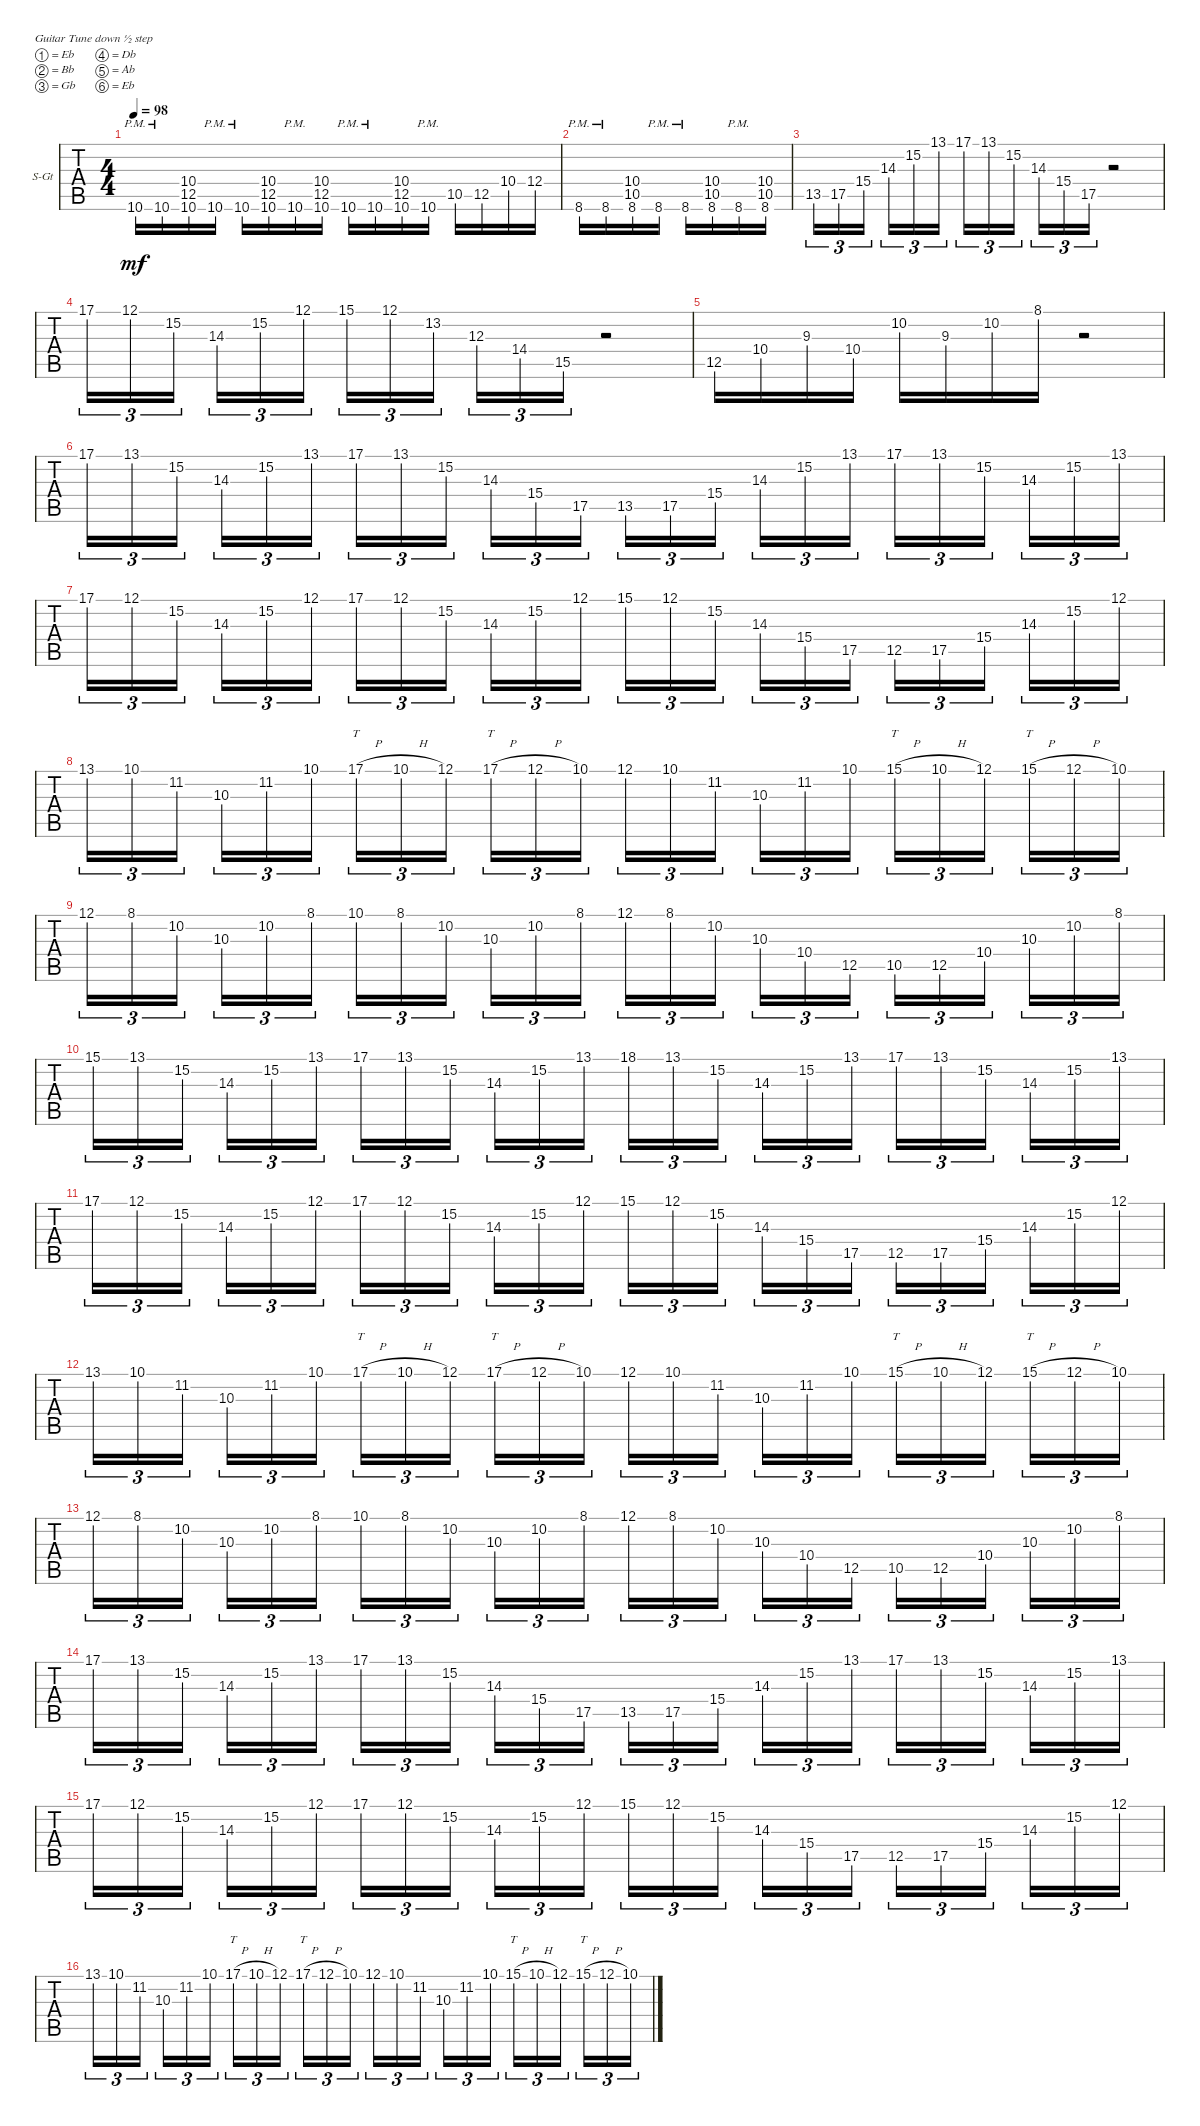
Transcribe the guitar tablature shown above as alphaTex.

\defaultSystemsLayout 4
\bracketExtendMode groupsimilarinstruments
\firstSystemTrackNameOrientation horizontal
\otherSystemsTrackNameOrientation horizontal
\track ("Steel Guitar" "S-Gt") {instrument acousticguitarsteel}
\staff {tabs}
\tuning (Eb4 Bb3 Gb3 Db3 Ab2 Eb2)
\ts (4 4)
\tempo 98
\clef g2
\ks c
10.6{pm}.16{dy mf} 10.6{pm}.16 (10.6 12.5 10.4).16 10.6{pm}.16 10.6{pm}.16 (10.6 12.5 10.4).16 10.6{pm}.16 (10.6 12.5 10.4).16 10.6{pm}.16 10.6{pm}.16 (10.6 12.5 10.4).16 10.6{pm}.16 10.5.16 12.5.16 10.4.16 12.4.16 |
8.6{pm}.16 8.6{pm}.16 (8.6 10.5 10.4).16 8.6{pm}.16 8.6{pm}.16 (10.5 10.4 8.6).16 8.6{pm}.16 (10.5 10.4 8.6).16 |
13.5.16{tu (3 2)} 17.5.16{tu (3 2)} 15.4.16{tu (3 2)} 14.3.16{tu (3 2)} 15.2.16{tu (3 2)} 13.1.16{tu (3 2)} 17.1.16{tu (3 2)} 13.1.16{tu (3 2)} 15.2.16{tu (3 2)} 14.3.16{tu (3 2)} 15.4.16{tu (3 2)} 17.5.16{tu (3 2)} r.2 |
17.1.16{tu (3 2)} 12.1.16{tu (3 2)} 15.2.16{tu (3 2)} 14.3.16{tu (3 2)} 15.2.16{tu (3 2)} 12.1.16{tu (3 2)} 15.1.16{tu (3 2)} 12.1.16{tu (3 2)} 13.2.16{tu (3 2)} 12.3.16{tu (3 2)} 14.4.16{tu (3 2)} 15.5.16{tu (3 2)} r.2 |
12.5.16 10.4.16 9.3.16 10.4.16 10.2.16 9.3.16 10.2.16 8.1.16 r.2 |
17.1.16{tu (3 2)} 13.1.16{tu (3 2)} 15.2.16{tu (3 2)} 14.3.16{tu (3 2)} 15.2.16{tu (3 2)} 13.1.16{tu (3 2)} 17.1.16{tu (3 2)} 13.1.16{tu (3 2)} 15.2.16{tu (3 2)} 14.3.16{tu (3 2)} 15.4.16{tu (3 2)} 17.5.16{tu (3 2)} 13.5.16{tu (3 2)} 17.5.16{tu (3 2)} 15.4.16{tu (3 2)} 14.3.16{tu (3 2)} 15.2.16{tu (3 2)} 13.1.16{tu (3 2)} 17.1.16{tu (3 2)} 13.1.16{tu (3 2)} 15.2.16{tu (3 2)} 14.3.16{tu (3 2)} 15.2.16{tu (3 2)} 13.1.16{tu (3 2)} |
17.1.16{tu (3 2)} 12.1.16{tu (3 2)} 15.2.16{tu (3 2)} 14.3.16{tu (3 2)} 15.2.16{tu (3 2)} 12.1.16{tu (3 2)} 17.1.16{tu (3 2)} 12.1.16{tu (3 2)} 15.2.16{tu (3 2)} 14.3.16{tu (3 2)} 15.2.16{tu (3 2)} 12.1.16{tu (3 2)} 15.1.16{tu (3 2)} 12.1.16{tu (3 2)} 15.2.16{tu (3 2)} 14.3.16{tu (3 2)} 15.4.16{tu (3 2)} 17.5.16{tu (3 2)} 12.5.16{tu (3 2)} 17.5.16{tu (3 2)} 15.4.16{tu (3 2)} 14.3.16{tu (3 2)} 15.2.16{tu (3 2)} 12.1.16{tu (3 2)} |
13.1.16{tu (3 2)} 10.1.16{tu (3 2)} 11.2.16{tu (3 2)} 10.3.16{tu (3 2)} 11.2.16{tu (3 2)} 10.1.16{tu (3 2)} 17.1{h}.16{tt tu (3 2)} 10.1{h}.16{tu (3 2)} 12.1.16{tu (3 2)} 17.1{h}.16{tt tu (3 2)} 12.1{h}.16{tu (3 2)} 10.1.16{tu (3 2)} 12.1.16{tu (3 2)} 10.1.16{tu (3 2)} 11.2.16{tu (3 2)} 10.3.16{tu (3 2)} 11.2.16{tu (3 2)} 10.1.16{tu (3 2)} 15.1{h}.16{tt tu (3 2)} 10.1{h}.16{tu (3 2)} 12.1.16{tu (3 2)} 15.1{h}.16{tt tu (3 2)} 12.1{h}.16{tu (3 2)} 10.1.16{tu (3 2)} |
12.1.16{tu (3 2)} 8.1.16{tu (3 2)} 10.2.16{tu (3 2)} 10.3.16{tu (3 2)} 10.2.16{tu (3 2)} 8.1.16{tu (3 2)} 10.1.16{tu (3 2)} 8.1.16{tu (3 2)} 10.2.16{tu (3 2)} 10.3.16{tu (3 2)} 10.2.16{tu (3 2)} 8.1.16{tu (3 2)} 12.1.16{tu (3 2)} 8.1.16{tu (3 2)} 10.2.16{tu (3 2)} 10.3.16{tu (3 2)} 10.4.16{tu (3 2)} 12.5.16{tu (3 2)} 10.5.16{tu (3 2)} 12.5.16{tu (3 2)} 10.4.16{tu (3 2)} 10.3.16{tu (3 2)} 10.2.16{tu (3 2)} 8.1.16{tu (3 2)} |
15.1.16{tu (3 2)} 13.1.16{tu (3 2)} 15.2.16{tu (3 2)} 14.3.16{tu (3 2)} 15.2.16{tu (3 2)} 13.1.16{tu (3 2)} 17.1.16{tu (3 2)} 13.1.16{tu (3 2)} 15.2.16{tu (3 2)} 14.3.16{tu (3 2)} 15.2.16{tu (3 2)} 13.1.16{tu (3 2)} 18.1.16{tu (3 2)} 13.1.16{tu (3 2)} 15.2.16{tu (3 2)} 14.3.16{tu (3 2)} 15.2.16{tu (3 2)} 13.1.16{tu (3 2)} 17.1.16{tu (3 2)} 13.1.16{tu (3 2)} 15.2.16{tu (3 2)} 14.3.16{tu (3 2)} 15.2.16{tu (3 2)} 13.1.16{tu (3 2)} |
17.1.16{tu (3 2)} 12.1.16{tu (3 2)} 15.2.16{tu (3 2)} 14.3.16{tu (3 2)} 15.2.16{tu (3 2)} 12.1.16{tu (3 2)} 17.1.16{tu (3 2)} 12.1.16{tu (3 2)} 15.2.16{tu (3 2)} 14.3.16{tu (3 2)} 15.2.16{tu (3 2)} 12.1.16{tu (3 2)} 15.1.16{tu (3 2)} 12.1.16{tu (3 2)} 15.2.16{tu (3 2)} 14.3.16{tu (3 2)} 15.4.16{tu (3 2)} 17.5.16{tu (3 2)} 12.5.16{tu (3 2)} 17.5.16{tu (3 2)} 15.4.16{tu (3 2)} 14.3.16{tu (3 2)} 15.2.16{tu (3 2)} 12.1.16{tu (3 2)} |
13.1.16{tu (3 2)} 10.1.16{tu (3 2)} 11.2.16{tu (3 2)} 10.3.16{tu (3 2)} 11.2.16{tu (3 2)} 10.1.16{tu (3 2)} 17.1{h}.16{tt tu (3 2)} 10.1{h}.16{tu (3 2)} 12.1.16{tu (3 2)} 17.1{h}.16{tt tu (3 2)} 12.1{h}.16{tu (3 2)} 10.1.16{tu (3 2)} 12.1.16{tu (3 2)} 10.1.16{tu (3 2)} 11.2.16{tu (3 2)} 10.3.16{tu (3 2)} 11.2.16{tu (3 2)} 10.1.16{tu (3 2)} 15.1{h}.16{tt tu (3 2)} 10.1{h}.16{tu (3 2)} 12.1.16{tu (3 2)} 15.1{h}.16{tt tu (3 2)} 12.1{h}.16{tu (3 2)} 10.1.16{tu (3 2)} |
12.1.16{tu (3 2)} 8.1.16{tu (3 2)} 10.2.16{tu (3 2)} 10.3.16{tu (3 2)} 10.2.16{tu (3 2)} 8.1.16{tu (3 2)} 10.1.16{tu (3 2)} 8.1.16{tu (3 2)} 10.2.16{tu (3 2)} 10.3.16{tu (3 2)} 10.2.16{tu (3 2)} 8.1.16{tu (3 2)} 12.1.16{tu (3 2)} 8.1.16{tu (3 2)} 10.2.16{tu (3 2)} 10.3.16{tu (3 2)} 10.4.16{tu (3 2)} 12.5.16{tu (3 2)} 10.5.16{tu (3 2)} 12.5.16{tu (3 2)} 10.4.16{tu (3 2)} 10.3.16{tu (3 2)} 10.2.16{tu (3 2)} 8.1.16{tu (3 2)} |
17.1.16{tu (3 2)} 13.1.16{tu (3 2)} 15.2.16{tu (3 2)} 14.3.16{tu (3 2)} 15.2.16{tu (3 2)} 13.1.16{tu (3 2)} 17.1.16{tu (3 2)} 13.1.16{tu (3 2)} 15.2.16{tu (3 2)} 14.3.16{tu (3 2)} 15.4.16{tu (3 2)} 17.5.16{tu (3 2)} 13.5.16{tu (3 2)} 17.5.16{tu (3 2)} 15.4.16{tu (3 2)} 14.3.16{tu (3 2)} 15.2.16{tu (3 2)} 13.1.16{tu (3 2)} 17.1.16{tu (3 2)} 13.1.16{tu (3 2)} 15.2.16{tu (3 2)} 14.3.16{tu (3 2)} 15.2.16{tu (3 2)} 13.1.16{tu (3 2)} |
17.1.16{tu (3 2)} 12.1.16{tu (3 2)} 15.2.16{tu (3 2)} 14.3.16{tu (3 2)} 15.2.16{tu (3 2)} 12.1.16{tu (3 2)} 17.1.16{tu (3 2)} 12.1.16{tu (3 2)} 15.2.16{tu (3 2)} 14.3.16{tu (3 2)} 15.2.16{tu (3 2)} 12.1.16{tu (3 2)} 15.1.16{tu (3 2)} 12.1.16{tu (3 2)} 15.2.16{tu (3 2)} 14.3.16{tu (3 2)} 15.4.16{tu (3 2)} 17.5.16{tu (3 2)} 12.5.16{tu (3 2)} 17.5.16{tu (3 2)} 15.4.16{tu (3 2)} 14.3.16{tu (3 2)} 15.2.16{tu (3 2)} 12.1.16{tu (3 2)} |
13.1.16{tu (3 2)} 10.1.16{tu (3 2)} 11.2.16{tu (3 2)} 10.3.16{tu (3 2)} 11.2.16{tu (3 2)} 10.1.16{tu (3 2)} 17.1{h}.16{tt tu (3 2)} 10.1{h}.16{tu (3 2)} 12.1.16{tu (3 2)} 17.1{h}.16{tt tu (3 2)} 12.1{h}.16{tu (3 2)} 10.1.16{tu (3 2)} 12.1.16{tu (3 2)} 10.1.16{tu (3 2)} 11.2.16{tu (3 2)} 10.3.16{tu (3 2)} 11.2.16{tu (3 2)} 10.1.16{tu (3 2)} 15.1{h}.16{tt tu (3 2)} 10.1{h}.16{tu (3 2)} 12.1.16{tu (3 2)} 15.1{h}.16{tt tu (3 2)} 12.1{h}.16{tu (3 2)} 10.1.16{tu (3 2)}
